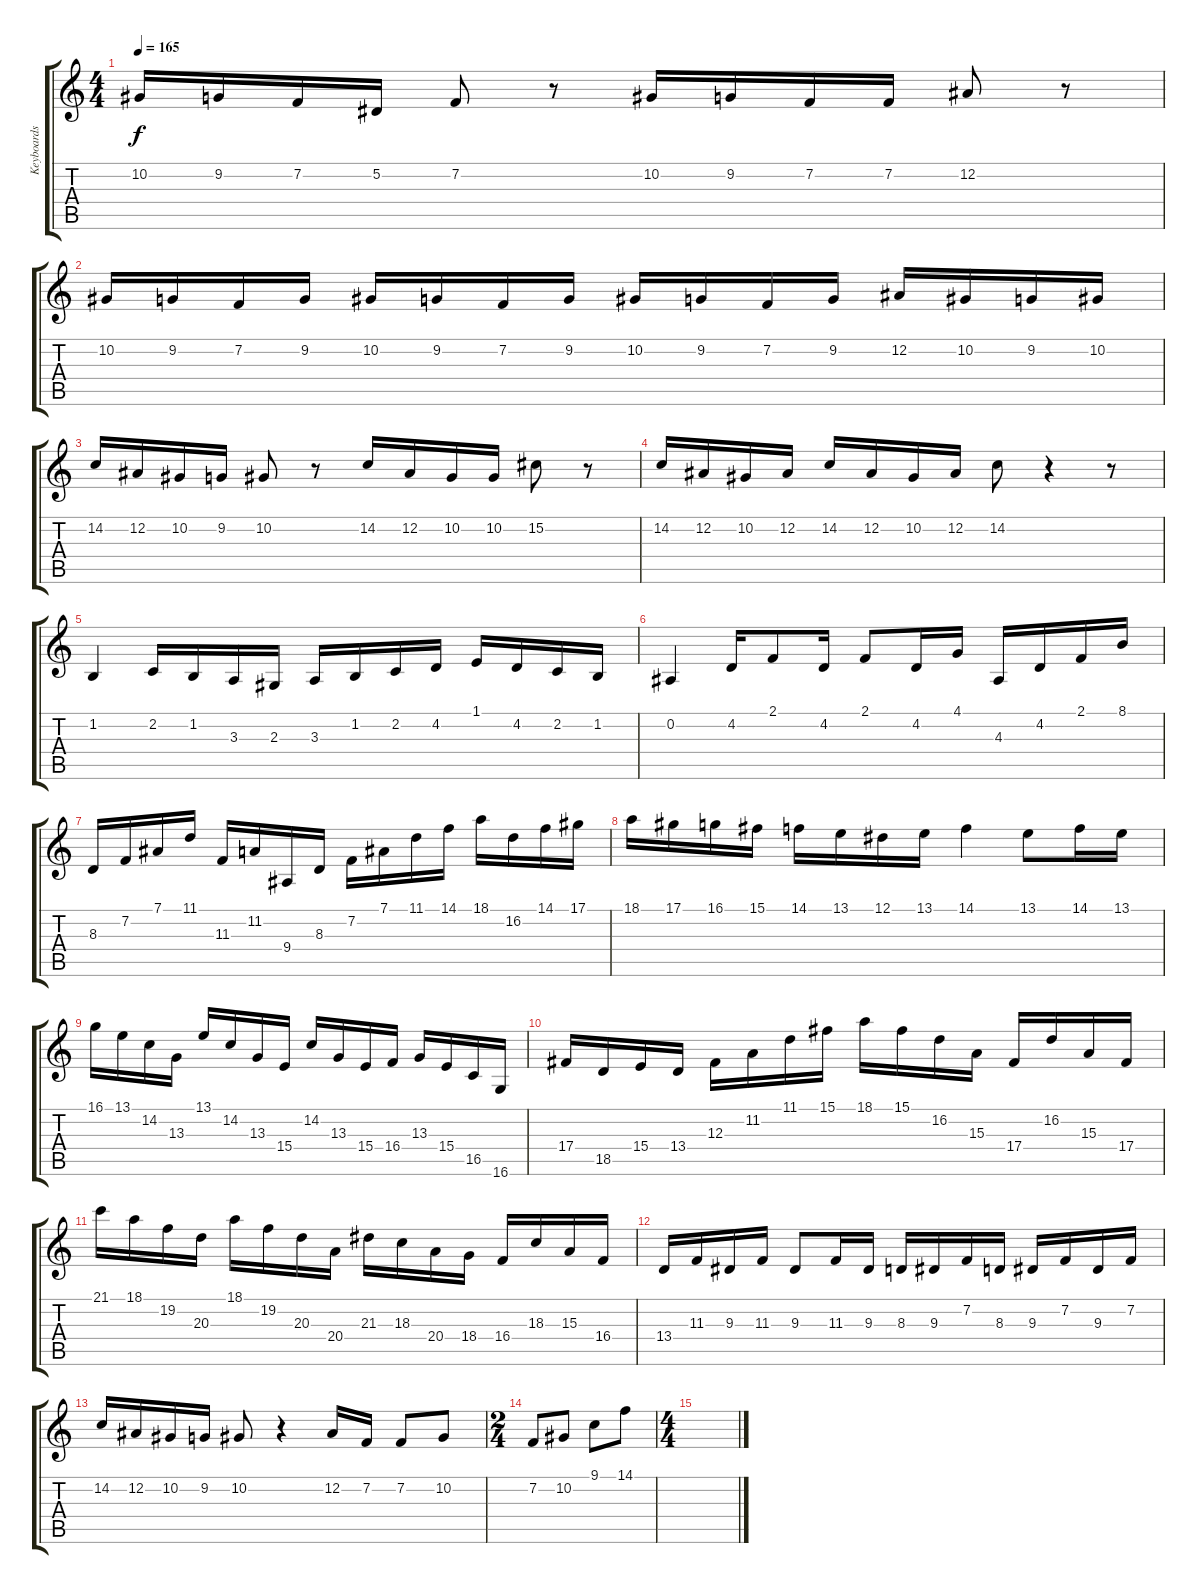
\track ("Keyboards" "Keyboards") {instrument harpsichord}
\staff {score tabs}
\tuning (Eb4 Bb3 Gb3 Db3 Ab2 Eb2) {hide}
\ts (4 4)
\tempo 165
\clef g2
\ks c
10.2.16{dy f} 9.2.16 7.2.16 5.2.16 7.2.8 r.8 10.2.16 9.2.16 7.2.16 7.2.16 12.2.8 r.8 |
10.2.16 9.2.16 7.2.16 9.2.16 10.2.16 9.2.16 7.2.16 9.2.16 10.2.16 9.2.16 7.2.16 9.2.16 12.2.16 10.2.16 9.2.16 10.2.16 |
14.2.16 12.2.16 10.2.16 9.2.16 10.2.8 r.8 14.2.16 12.2.16 10.2.16 10.2.16 15.2.8 r.8 |
14.2.16 12.2.16 10.2.16 12.2.16 14.2.16 12.2.16 10.2.16 12.2.16 14.2.8 r.4 r.8 |
1.2.4{volume 15 balance 8 instrument lead1square} 2.2.16 1.2.16 3.3.16 2.3.16 3.3.16 1.2.16 2.2.16 4.2.16 1.1.16 4.2.16 2.2.16 1.2.16 |
0.2.4 4.2.16 2.1.8 4.2.16 2.1.8 4.2.16 4.1.16 4.3.16 4.2.16 2.1.16 8.1.16 |
8.3.16 7.2.16 7.1.16 11.1.16 11.3.16 11.2.16 9.4.16 8.3.16 7.2.16 7.1.16 11.1.16 14.1.16 18.1.16 16.2.16 14.1.16 17.1.16 |
18.1.16 17.1.16 16.1.16 15.1.16 14.1.16 13.1.16 12.1.16 13.1.16 14.1.4 13.1.8 14.1.16 13.1.16 |
16.1.16 13.1.16 14.2.16 13.3.16 13.1.16 14.2.16 13.3.16 15.4.16 14.2.16 13.3.16 15.4.16 16.4.16 13.3.16 15.4.16 16.5.16 16.6.16 |
17.4.16 18.5.16 15.4.16 13.4.16 12.3.16 11.2.16 11.1.16 15.1.16 18.1.16 15.1.16 16.2.16 15.3.16 17.4.16 16.2.16 15.3.16 17.4.16 |
21.1.16 18.1.16 19.2.16 20.3.16 18.1.16 19.2.16 20.3.16 20.4.16 21.3.16 18.3.16 20.4.16 18.4.16 16.4.16 18.3.16 15.3.16 16.4.16 |
13.4.16 11.3.16 9.3.16 11.3.16 9.3.8 11.3.16 9.3.16 8.3.16 9.3.16 7.2.16 8.3.16 9.3.16 7.2.16 9.3.16 7.2.16 |
14.2.16{volume 14 balance 8 instrument harpsichord} 12.2.16 10.2.16 9.2.16 10.2.8 r.4 12.2.16 7.2.16 7.2.8 10.2.8 |
\ts (2 4)
7.2.8 10.2.8 9.1.8 14.1.8 |
\ts (4 4)
